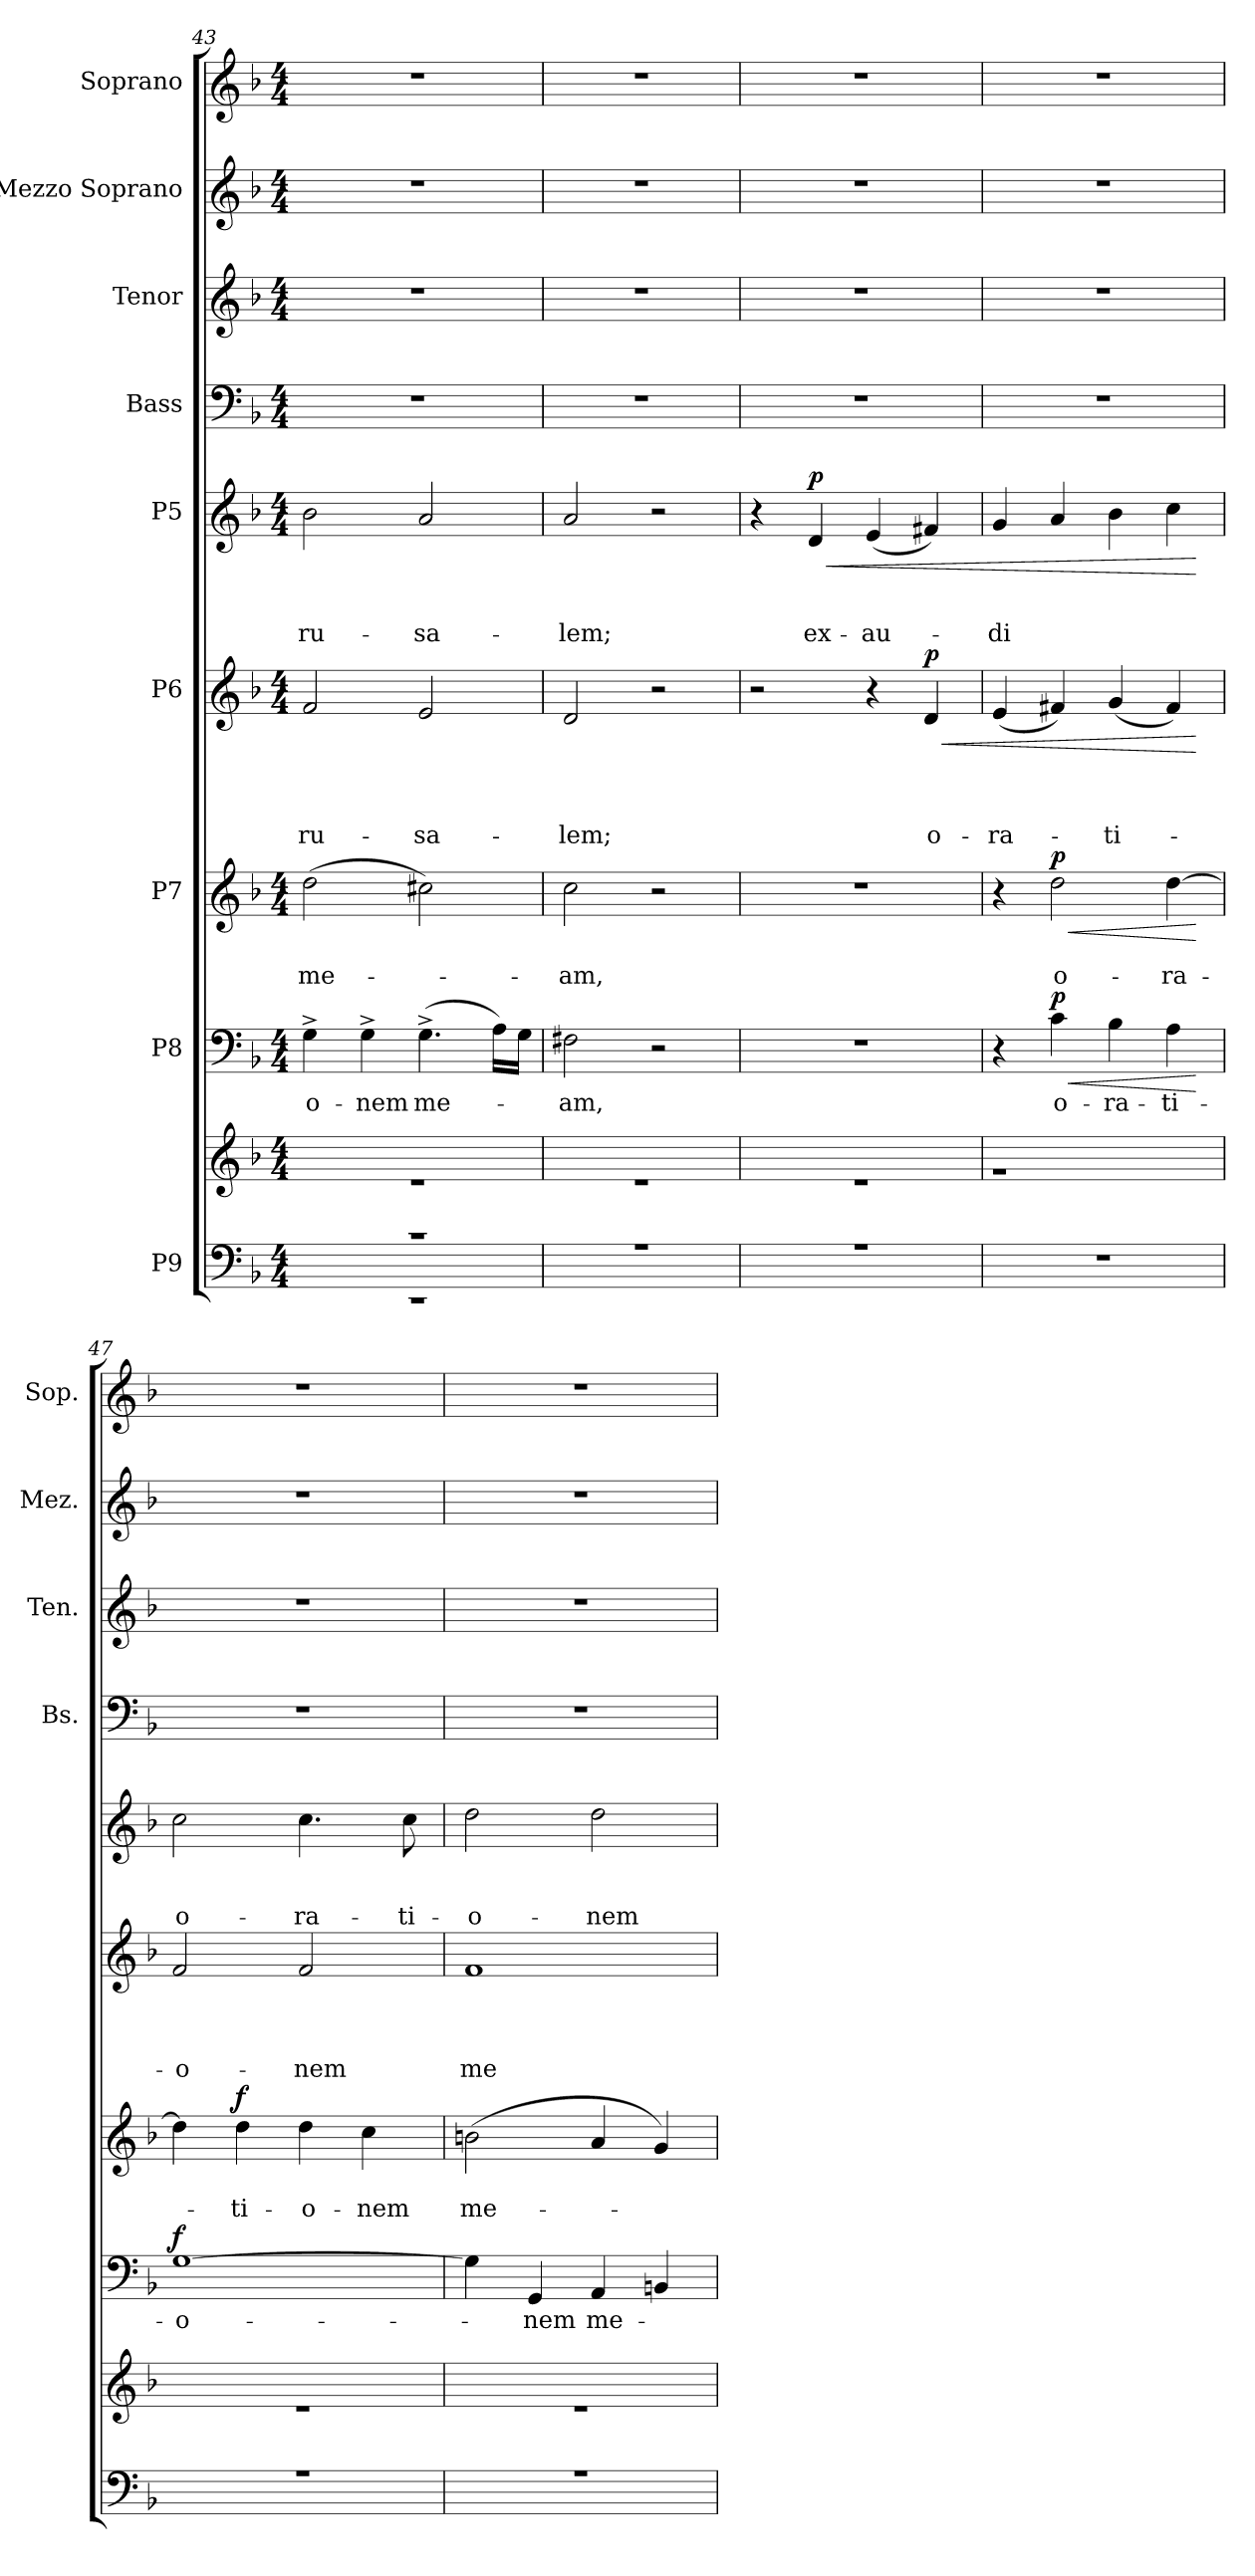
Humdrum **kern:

**kern	**kern	**kern	**text	**dynam	**kern	**text	**text	**dynam	**kern	**text	**text	**text	**text	**dynam	**kern	**text	**text	**text	**dynam	**kern	**kern	**kern	**kern
*part9	*part9	*part8	*part8	*part8	*part7	*part7	*part7	*part7	*part6	*part6	*part6	*part6	*part6	*part6	*part5	*part5	*part5	*part5	*part5	*part4	*part3	*part2	*part1
*staff10	*staff9	*staff8	*staff8	*staff8	*staff7	*staff7	*staff7	*staff7	*staff6	*staff6	*staff6	*staff6	*staff6	*staff6	*staff5	*staff5	*staff5	*staff5	*staff5	*staff4	*staff3	*staff2	*staff1
*I"P9	*	*I"P8	*	*	*I"P7	*	*	*	*I"P6	*	*	*	*	*	*I"P5	*	*	*	*	*I"Bass	*I"Tenor	*I"Mezzo Soprano	*I"Soprano
*	*	*	*	*	*	*	*	*	*	*	*	*	*	*	*	*	*	*	*	*I'Bs.	*I'Ten.	*I'Mez.	*I'Sop.
*clefF4	*clefG2	*clefF4	*	*	*clefG2	*	*	*	*clefG2	*	*	*	*	*	*clefG2	*	*	*	*	*clefF4	*clefG2	*clefG2	*clefG2
*	*	*	*	*	*ITrd7c12	*	*	*	*	*	*	*	*	*	*	*	*	*	*	*	*ITrd7c12	*	*
*k[b-]	*k[b-]	*k[b-]	*	*	*k[b-]	*	*	*	*k[b-]	*	*	*	*	*	*k[b-]	*	*	*	*	*k[b-]	*k[b-]	*k[b-]	*k[b-]
*F:	*F:	*F:	*	*	*F:	*	*	*	*F:	*	*	*	*	*	*F:	*	*	*	*	*F:	*F:	*F:	*F:
*M4/4	*M4/4	*M4/4	*	*	*M4/4	*	*	*	*M4/4	*	*	*	*	*	*M4/4	*	*	*	*	*M4/4	*M4/4	*M4/4	*M4/4
=43	=43	=43	=43	=43	=43	=43	=43	=43	=43	=43	=43	=43	=43	=43	=43	=43	=43	=43	=43	=43	=43	=43	=43
*^	*^	*	*	*	*	*	*	*	*	*	*	*	*	*	*	*	*	*	*	*	*	*	*
!	!	!	!	!	!LO:LY:b	!	!	!	!LO:LY:b	!	!	!	!	!	!LO:LY:b	!	!	!	!	!LO:LY:b	!	!	!	!	!
1rc	1rEE	1ryy	1r	4G^>\	-o-	.	(>2d\	.	me-	.	2f/	.	.	.	-ru-	.	2b-\	.	.	-ru-	.	1r	1r	1r	1r
!	!	!	!	!	!LO:LY:b	!	!	!	!	!	!	!	!	!	!	!	!	!	!	!	!	!	!	!	!
.	.	.	.	4G^>\	-nem	.	.	.	.	.	.	.	.	.	.	.	.	.	.	.	.	.	.	.	.
!	!	!	!	!	!LO:LY:b	!	!	!	!	!	!	!	!	!	!LO:LY:b	!	!	!	!	!LO:LY:b	!	!	!	!	!
.	.	.	.	(>4.G^>\	me-	.	2c#X\)	.	.	.	2e/	.	.	.	-sa-	.	2a/	.	.	-sa-	.	.	.	.	.
.	.	.	.	16A\LL)	.	.	.	.	.	.	.	.	.	.	.	.	.	.	.	.	.	.	.	.	.
.	.	.	.	16G\JJ	.	.	.	.	.	.	.	.	.	.	.	.	.	.	.	.	.	.	.	.	.
=44	=44	=44	=44	=44	=44	=44	=44	=44	=44	=44	=44	=44	=44	=44	=44	=44	=44	=44	=44	=44	=44	=44	=44	=44	=44
!	!	!	!	!	!LO:LY:b	!	!	!	!LO:LY:b	!	!	!	!	!	!LO:LY:b	!	!	!	!	!LO:LY:b	!	!	!	!	!
1r	1ryy	1ryy	1r	2F#X\	-am,	.	2c\	.	-am,	.	2d/	.	.	.	-lem;	.	2a/	.	.	-lem;	.	1r	1r	1r	1r
.	.	.	.	2r	.	.	2r	.	.	.	2r	.	.	.	.	.	2r	.	.	.	.	.	.	.	.
=45	=45	=45	=45	=45	=45	=45	=45	=45	=45	=45	=45	=45	=45	=45	=45	=45	=45	=45	=45	=45	=45	=45	=45	=45	=45
1r	1ryy	1ryy	1r	1r	.	.	1r	.	.	.	2r	.	.	.	.	.	4r	.	.	.	.	1r	1r	1r	1r
!	!	!	!	!	!	!	!	!	!	!	!	!	!	!	!	!	!	!	!	!LO:LY:b	!LO:HP:b	!	!	!	!
!	!	!	!	!	!	!	!	!	!	!	!	!	!	!	!	!	!	!	!	!	!LO:DY:n=1:a	!	!	!	!
.	.	.	.	.	.	.	.	.	.	.	.	.	.	.	.	.	4d/	.	.	ex-	< p	.	.	.	.
!	!	!	!	!	!	!	!	!	!	!	!	!	!	!	!	!	!	!	!	!LO:LY:b	!	!	!	!	!
.	.	.	.	.	.	.	.	.	.	.	4r	.	.	.	.	.	(<4e/	.	.	-au-	.	.	.	.	.
!	!	!	!	!	!	!	!	!	!	!	!	!	!	!	!LO:LY:b	!LO:HP:b	!	!	!	!	!	!	!	!	!
!	!	!	!	!	!	!	!	!	!	!	!	!	!	!	!	!LO:DY:n=1:a	!	!	!	!	!	!	!	!	!
.	.	.	.	.	.	.	.	.	.	.	4d/	.	.	.	o-	< p	4f#X/)	.	.	.	.	.	.	.	.
=46	=46	=46	=46	=46	=46	=46	=46	=46	=46	=46	=46	=46	=46	=46	=46	=46	=46	=46	=46	=46	=46	=46	=46	=46	=46
!	!	!	!	!	!	!	!	!	!	!	!	!	!	!	!LO:LY:b	!	!	!	!	!LO:LY:b	!	!	!	!	!
1r	1ryy	1ryy	1r	4r	.	.	4r	.	.	.	(<4e/	.	.	.	-ra-	.	4g/	.	.	-di	.	1r	1r	1r	1r
!	!	!	!	!	!LO:LY:b	!LO:HP:b	!	!	!LO:LY:b	!LO:HP:b	!	!	!	!	!	!	!	!	!	!	!	!	!	!	!
!	!	!	!	!	!	!LO:DY:n=1:a	!	!	!	!LO:DY:n=1:a	!	!	!	!	!	!	!	!	!	!	!	!	!	!	!
.	.	.	.	4c\	o-	< p	2d\	.	o-	< p	4f#X/)	.	.	.	.	.	4a/	.	.	.	.	.	.	.	.
!	!	!	!	!	!LO:LY:b	!	!	!	!	!	!	!	!	!	!LO:LY:b	!	!	!	!	!	!	!	!	!	!
.	.	.	.	4B-\	-ra-	.	.	.	.	.	(<4g/	.	.	.	-ti-	.	4b-\	.	.	.	.	.	.	.	.
!	!	!	!	!	!LO:LY:b	!	!	!	!LO:LY:b	!	!	!	!	!	!	!	!	!	!	!	!	!	!	!	!
.	.	.	.	4A\	-ti-	.	[>4d\	.	-ra-	.	4f#/)	.	.	.	.	.	4cc\	.	.	.	.	.	.	.	.
*v	*v	*	*	*	*	*	*	*	*	*	*	*	*	*	*	*	*	*	*	*	*	*	*	*	*
*	*v	*v	*	*	*	*	*	*	*	*	*	*	*	*	*	*	*	*	*	*	*	*	*	*
.	.	.	.	[	.	.	.	[	.	.	.	.	.	[	.	.	.	.	[	.	.	.	.
=47	=47	=47	=47	=47	=47	=47	=47	=47	=47	=47	=47	=47	=47	=47	=47	=47	=47	=47	=47	=47	=47	=47	=47
*^	*^	*	*	*	*	*	*	*	*	*	*	*	*	*	*	*	*	*	*	*	*	*	*
!	!	!	!	!	!LO:LY:b	!LO:DY:a	!	!	!	!	!	!	!	!	!LO:LY:b	!	!	!	!	!LO:LY:b	!	!	!	!	!
1r	1ryy	1ryy	1r	[>1G	-o-	f	4d\]	.	.	.	2f/	.	.	.	-o-	.	2cc\	.	.	o-	.	1r	1r	1r	1r
!	!	!	!	!	!	!	!	!	!LO:LY:b	!LO:DY:a	!	!	!	!	!	!	!	!	!	!	!	!	!	!	!
.	.	.	.	.	.	.	4d\	.	-ti-	f	.	.	.	.	.	.	.	.	.	.	.	.	.	.	.
!	!	!	!	!	!	!	!	!	!LO:LY:b	!	!	!	!	!	!LO:LY:b	!	!	!	!	!LO:LY:b	!	!	!	!	!
.	.	.	.	.	.	.	4d\	.	-o-	.	2f/	.	.	.	-nem	.	4.cc\	.	.	-ra-	.	.	.	.	.
!	!	!	!	!	!	!	!	!	!LO:LY:b	!	!	!	!	!	!	!	!	!	!	!	!	!	!	!	!
.	.	.	.	.	.	.	4c\	.	-nem	.	.	.	.	.	.	.	.	.	.	.	.	.	.	.	.
!	!	!	!	!	!	!	!	!	!	!	!	!	!	!	!	!	!	!	!	!LO:LY:b	!	!	!	!	!
.	.	.	.	.	.	.	.	.	.	.	.	.	.	.	.	.	8cc\	.	.	-ti-	.	.	.	.	.
=48	=48	=48	=48	=48	=48	=48	=48	=48	=48	=48	=48	=48	=48	=48	=48	=48	=48	=48	=48	=48	=48	=48	=48	=48	=48
!	!	!	!	!	!	!	!	!	!LO:LY:b	!	!	!	!	!	!LO:LY:b	!	!	!	!	!LO:LY:b	!	!	!	!	!
1r	1ryy	1ryy	1r	4G\]	.	.	(>2Bn\	.	me-	.	1f	.	.	.	me-	.	2dd\	.	.	-o-	.	1r	1r	1r	1r
!	!	!	!	!	!LO:LY:b	!	!	!	!	!	!	!	!	!	!	!	!	!	!	!	!	!	!	!	!
.	.	.	.	4GG/	-nem	.	.	.	.	.	.	.	.	.	.	.	.	.	.	.	.	.	.	.	.
!	!	!	!	!	!LO:LY:b	!	!	!	!	!	!	!	!	!	!	!	!	!	!	!LO:LY:b	!	!	!	!	!
.	.	.	.	4AA/	me-	.	4A/	.	.	.	.	.	.	.	.	.	2dd\	.	.	-nem	.	.	.	.	.
.	.	.	.	4BBn/	.	.	4G/)	.	.	.	.	.	.	.	.	.	.	.	.	.	.	.	.	.	.
*v	*v	*	*	*	*	*	*	*	*	*	*	*	*	*	*	*	*	*	*	*	*	*	*	*	*
*	*v	*v	*	*	*	*	*	*	*	*	*	*	*	*	*	*	*	*	*	*	*	*	*	*
=	=	=	=	=	=	=	=	=	=	=	=	=	=	=	=	=	=	=	=	=	=	=	=
*-	*-	*-	*-	*-	*-	*-	*-	*-	*-	*-	*-	*-	*-	*-	*-	*-	*-	*-	*-	*-	*-	*-	*-
